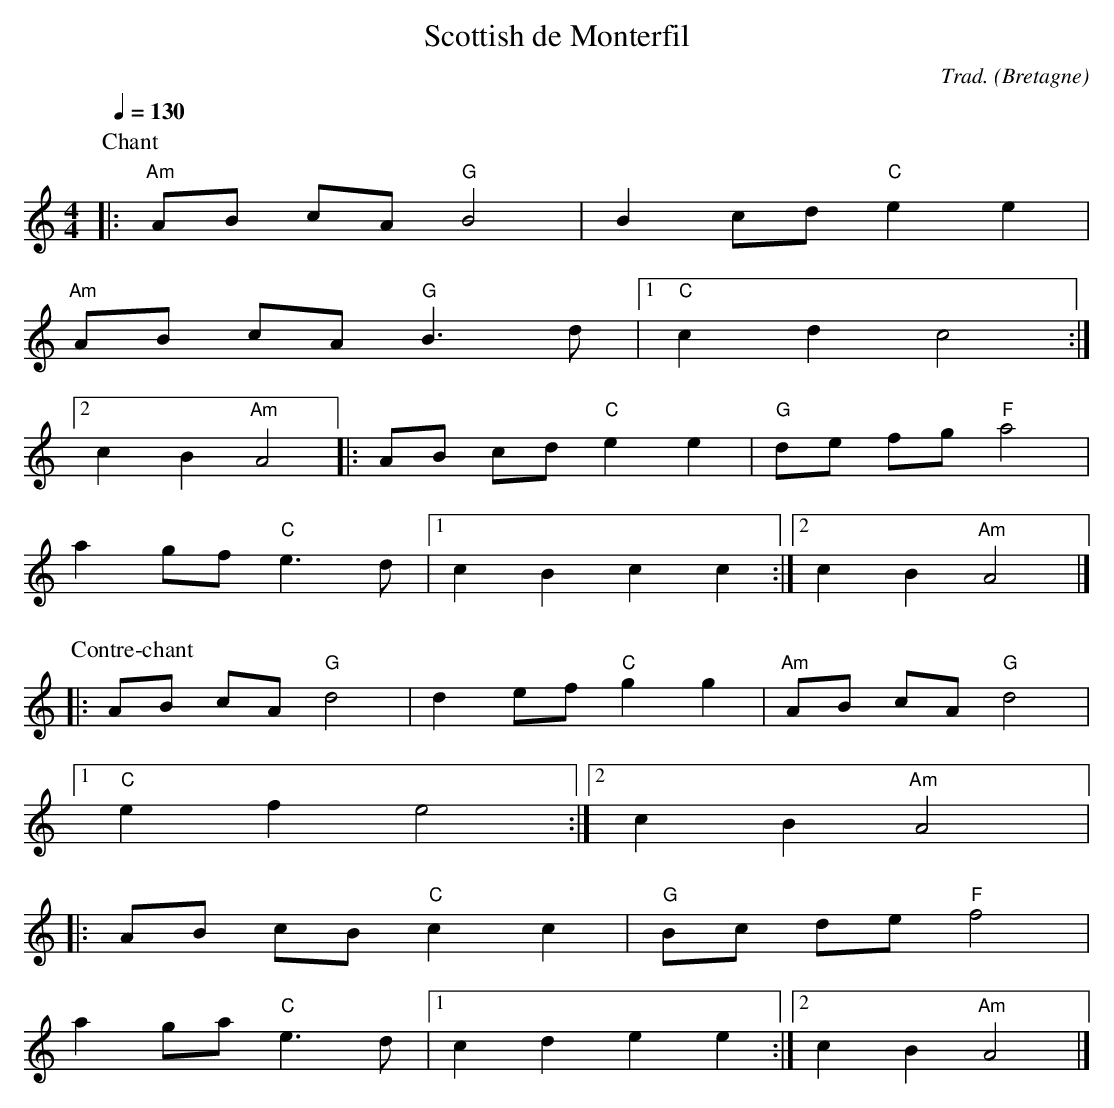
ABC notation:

X:1
T:Scottish de Monterfil
C:Trad.
O:Bretagne
M:4/4
L:1/16
Q:1/4=130
K:C
P:Chant
|: "Am"A2B2 c2A2 "G"B8 | B4 c2d2 "C"e4 e4 |
"Am"A2B2 c2A2 "G"B6d2 |1 "C"c4 d4 c8 :|2
c4 B4 "Am"A8 |: A2B2 c2d2 "C"e4 e4 | "G"d2e2 f2g2 "F"a8 |
a4 g2f2 "C"e6d2 |1 c4 B4 c4 c4 :|2 c4 B4 "Am"A8 |]
%%vskip 1
P:Contre-chant
|: A2B2 c2A2 "G"d8 | d4 e2f2 "C"g4 g4 | "Am"A2B2 c2A2 "G"d8 |1
"C"e4 f4 e8 :|2 c4 B4 "Am"A8 |:
A2B2 c2B2 "C"c4 c4 | "G"B2c2 d2e2 "F"f8 |
a4 g2a2 "C"e6d2 |1 c4 d4 e4 e4 :|2 c4 B4 "Am"A8 |]
